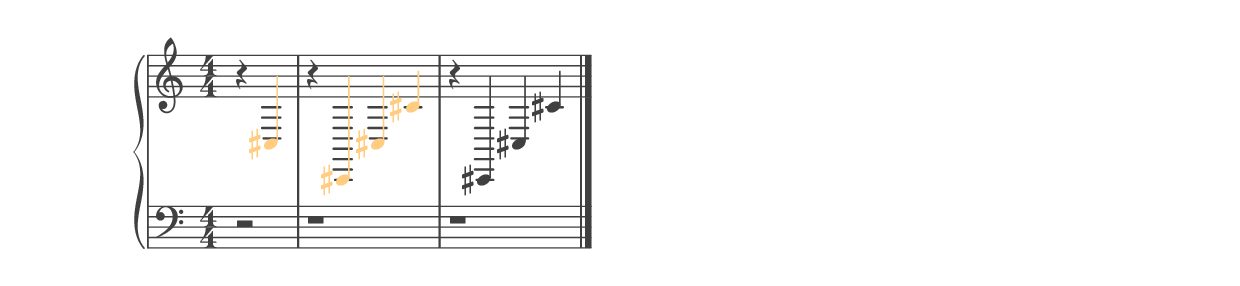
%% ----------------------------------------------------------------------------
%% Generated on: 2018 December 27
%% Note Name: C3#
%% Octave: 3
%% Clef: treble
%% Filename: 040-29-3-treble-C3#
%% ----------------------------------------------------------------------------

\version "2.19.82"

\include "../piano_note_colors.ly"

\header {
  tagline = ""
}

upper = {
  \clef treble
  \numericTimeSignature
  \override NoteHead.color = #colorized-note
  \override Stem.color = #colorized-note
  \override Accidental.color = #colorized-note
  % treble note in color
  r4 cis4
  % treble octave in color
  r4 cis,4 cis4 cis'4
  \override NoteHead.color = #default-black
  \override Stem.color = #default-black
  \override Accidental.color = #default-black
  % treble octave repeat in black
  r4 cis,4 cis4 cis'4
  \bar "|."
}

lower = {
  \clef bass
  \numericTimeSignature
  \override NoteHead.color = #colorized-note
  \override Stem.color = #colorized-note
  \override Accidental.color = #colorized-note
  % bass note in color
  r2
  % bass octave in color
  r1
  \override NoteHead.color = #default-black
  \override Stem.color = #default-black
  \override Accidental.color = #default-black
  % bass octave repeat in black
  r1
}

\score {
  \new PianoStaff <<
    \context Score
    \applyContext #(override-color-for-all-grobs default-black)
    \time 4/4
    \partial 2
    \new Staff = upper { \upper }
    \new Staff = lower { \lower }
  >>
  \layout { }
  \midi { }
}